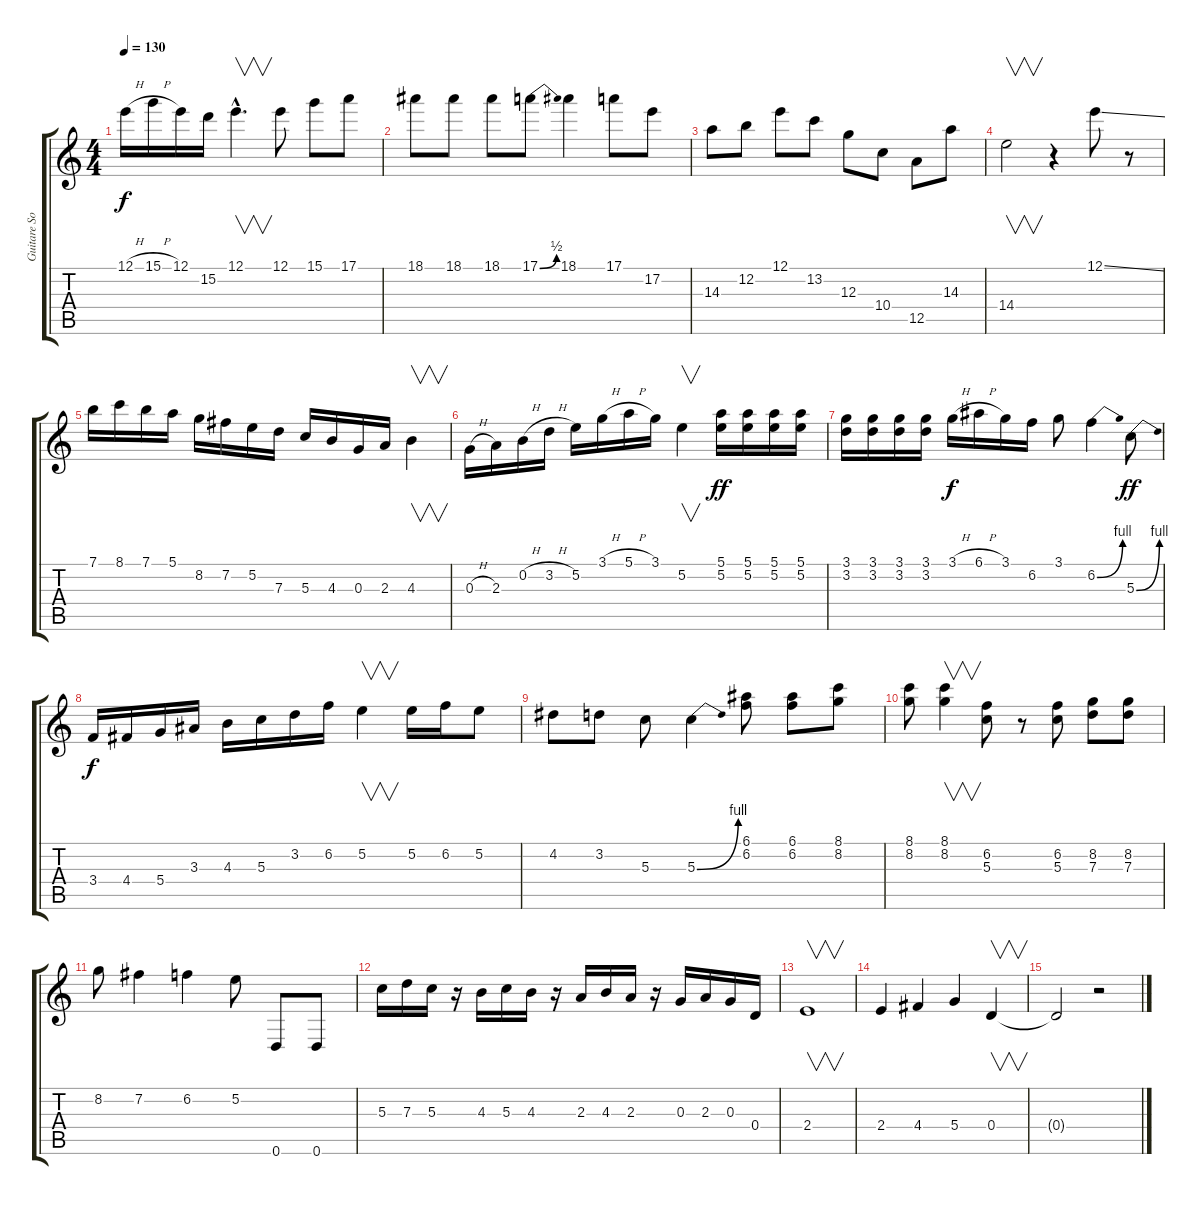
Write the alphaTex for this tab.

\track ("Guitare Solo" "Guitare So") {instrument distortionguitar}
\staff {score tabs}
\tuning (E4 B3 G3 D3 A2 D2) {hide}
\ts (4 4)
\tempo 130
\clef g2
\ks c
12.1{h}.16{dy f} 15.1{h}.16 12.1.16 15.2.16 12.1{hac}.4{v d} 12.1.8 15.1.8 17.1.8 |
18.1.8 18.1.8 18.1.8 17.1{be (bend 0 0 60 2)}.8 18.1.4 17.1.8 17.2.8 |
14.3.8 12.2.8 12.1.8 13.2.8 12.3.8 10.4.8 12.5.8 14.3.8 |
14.4.2{v} r.4 12.1{ss}.8 r.8 |
7.1.16 8.1.16 7.1.16 5.1.16 8.2.16 7.2.16 5.2.16 7.3.16 5.3.16 4.3.16 0.3.16 2.3.16 4.3.4{v} |
0.3{h}.16 2.3.16 0.2{h}.16 3.2{h}.16 5.2.16 3.1{h}.16 5.1{h}.16 3.1.16 5.2.4{v} (5.1 5.2).16{dy ff} (5.1 5.2).16 (5.1 5.2).16 (5.1 5.2).16 |
(3.1 3.2).16 (3.1 3.2).16 (3.1 3.2).16 (3.1 3.2).16 3.1{h}.16{dy f} 6.1{h}.16 3.1.16 6.2.16 3.1.8 6.2{be (bend 0 0 60 4)}.4 5.3{be (bend 0 0 60 4)}.8{dy ff} |
3.4.16{dy f} 4.4.16 5.4.16 3.3.16 4.3.16 5.3.16 3.2.16 6.2.16 5.2.4{v} 5.2.16 6.2.16 5.2.8 |
4.2.8 3.2.8 5.3.8 5.3{be (bend 0 0 60 4)}.4 (6.1 6.2).8 (6.1 6.2).8 (8.1 8.2).8 |
(8.1 8.2).8 (8.1 8.2).4{v} (6.2 5.3).8 r.8 (6.2 5.3).8 (8.2 7.3).8 (8.2 7.3).8 |
8.2.8 7.2.4 6.2.4 5.2.8 0.6.8 0.6.8 |
5.3.16 7.3.16 5.3.16 r.16 4.3.16 5.3.16 4.3.16 r.16 2.3.16 4.3.16 2.3.16 r.16 0.3.16 2.3.16 0.3.16 0.4.16 |
2.4.1{v} |
2.4.4 4.4.4 5.4.4 0.4.4{v} |
0.4{t}.2 r.2
